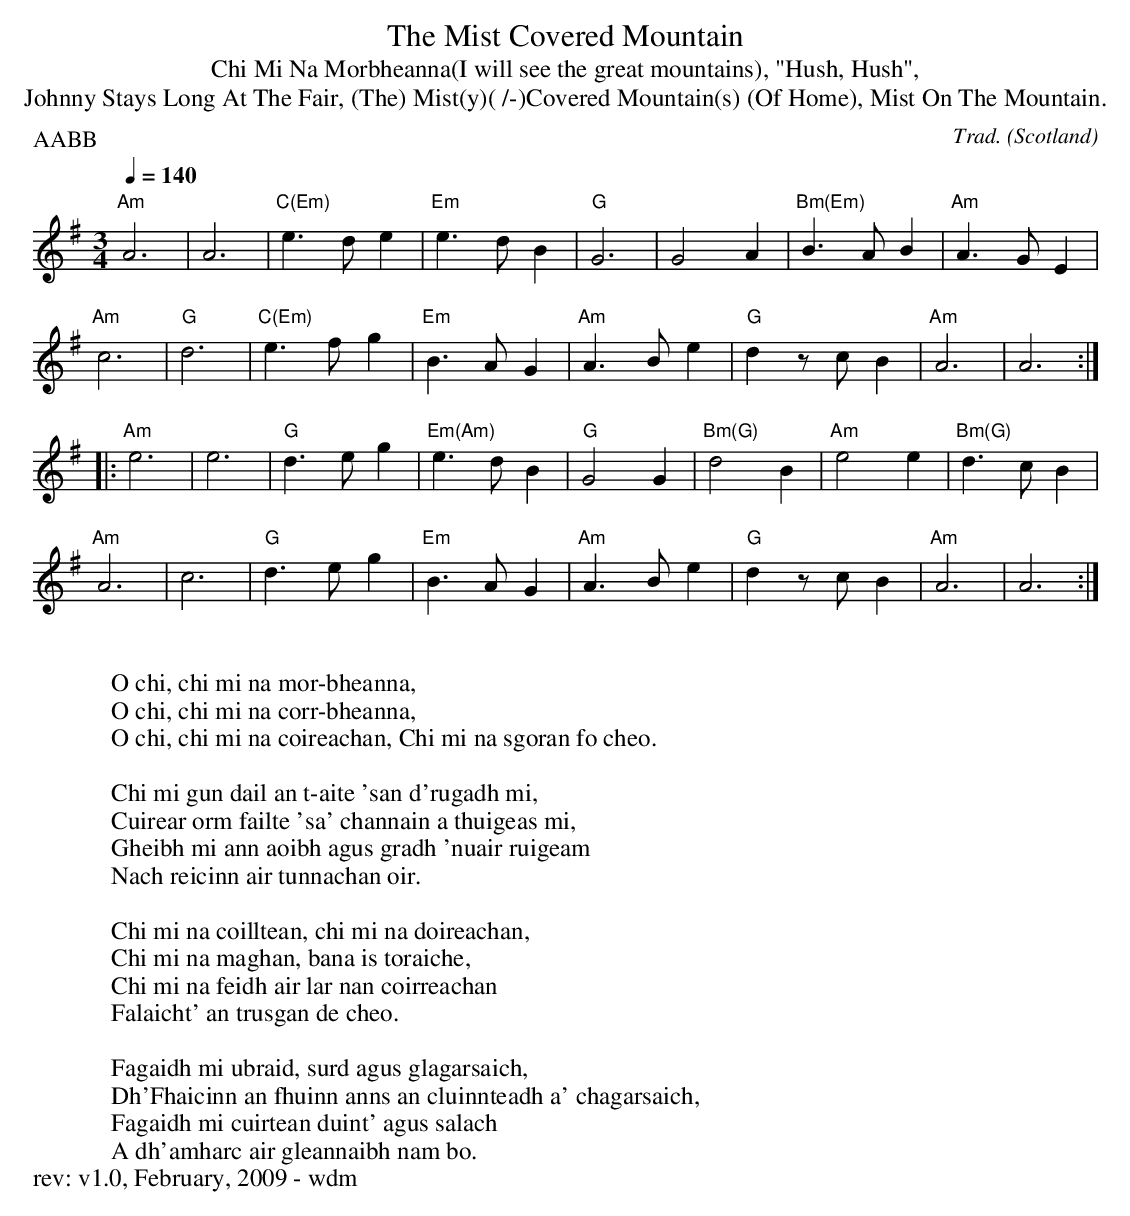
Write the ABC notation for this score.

X:1
T:The Mist Covered Mountain
T:Chi Mi Na Morbheanna(I will see the great mountains), "Hush, Hush",
T:Johnny Stays Long At The Fair, (The) Mist(y)( /-)Covered Mountain(s) (Of Home), Mist On The Mountain.
C:Trad.
O:Scotland
M:3/4
L:1/8
Q:1/4=140
P:AABB
K:Ador
   "Am"A6|   A6|"C(Em)"e3 d e2|"Em"e3     d B2|"G"G6      |   G4 A2    |"Bm(Em)"B3 A B2|"Am"A3    G E2|
   "Am"c6|"G"d6|"C(Em)"e3 f g2|"Em"B3     A G2|"Am"A3 B e2|"G"d2 z c B2|"Am"A6         |            A6 :|
|: "Am"e6|   e6|"G"d3     e g2|"Em(Am)"e3 d B2|"G"G4    G2|"Bm(G)"d4 B2|"Am"e4       e2|"Bm(G)"d3 c B2|
   "Am"A6|   c6|"G"d3     e g2|"Em"B3     A G2|"Am"A3 B e2|"G"d2 z c B2|"Am"A6         |            A6 :|
W:
W:O chi, chi mi na mor-bheanna,
W:O chi, chi mi na corr-bheanna,
W:O chi, chi mi na coireachan, Chi mi na sgoran fo cheo.
W:
W:Chi mi gun dail an t-aite 'san d'rugadh mi,
W:Cuirear orm failte 'sa' channain a thuigeas mi,
W:Gheibh mi ann aoibh agus gradh 'nuair ruigeam
W:Nach reicinn air tunnachan oir.
W:
W:Chi mi na coilltean, chi mi na doireachan,
W:Chi mi na maghan, bana is toraiche,
W:Chi mi na feidh air lar nan coirreachan
W:Falaicht' an trusgan de cheo.
W:
W:Fagaidh mi ubraid, surd agus glagarsaich,
W:Dh'Fhaicinn an fhuinn anns an cluinnteadh a' chagarsaich,
W:Fagaidh mi cuirtean duint' agus salach
W:A dh'amharc air gleannaibh nam bo.
